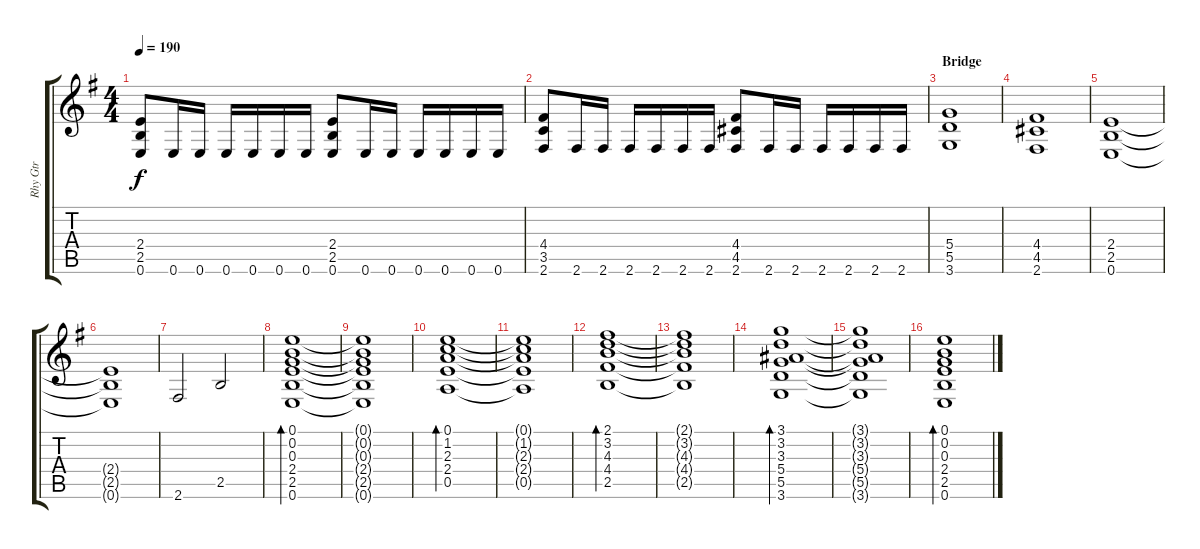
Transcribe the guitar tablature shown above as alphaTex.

\track ("Rhy Gtr" "Rhy Gtr") {instrument distortionguitar}
\staff {score tabs}
\tuning (E4 B3 G3 D3 A2 E2) {hide}
\ts (4 4)
\tempo 190
\clef g2
\ks eminor
(2.4 2.5 0.6).8{dy f} 0.6.16 0.6.16 0.6.16 0.6.16 0.6.16 0.6.16 (2.4 2.5 0.6).8 0.6.16 0.6.16 0.6.16 0.6.16 0.6.16 0.6.16 |
(4.4 3.5 2.6).8 2.6.16 2.6.16 2.6.16 2.6.16 2.6.16 2.6.16 (4.4 4.5 2.6).8 2.6.16 2.6.16 2.6.16 2.6.16 2.6.16 2.6.16 |
\section ("" "Bridge")
(5.4 5.5 3.6).1 |
(4.4 4.5 2.6).1 |
(2.4 2.5 0.6).1 |
(2.4{t} 2.5{t} 0.6{t}).1{volume 8} |
2.6.2{volume 11 instrument acousticguitarsteel} 2.5.2 |
(0.1 0.2 0.3 2.4 2.5 0.6).1{bd 480} |
(0.1{t} 0.2{t} 0.3{t} 2.4{t} 2.5{t} 0.6{t}).1 |
(0.1 1.2 2.3 2.4 0.5).1{bd 480} |
(0.1{t} 1.2{t} 2.3{t} 2.4{t} 0.5{t}).1 |
(2.1 3.2 4.3 4.4 2.5).1{bd 480} |
(2.1{t} 3.2{t} 4.3{t} 4.4{t} 2.5{t}).1 |
(3.1 3.2 3.3 5.4 5.5 3.6).1{bd 480} |
(3.1{t} 3.2{t} 3.3{t} 5.4{t} 5.5{t} 3.6{t}).1 |
(0.1 0.2 0.3 2.4 2.5 0.6).1{bd 480}
